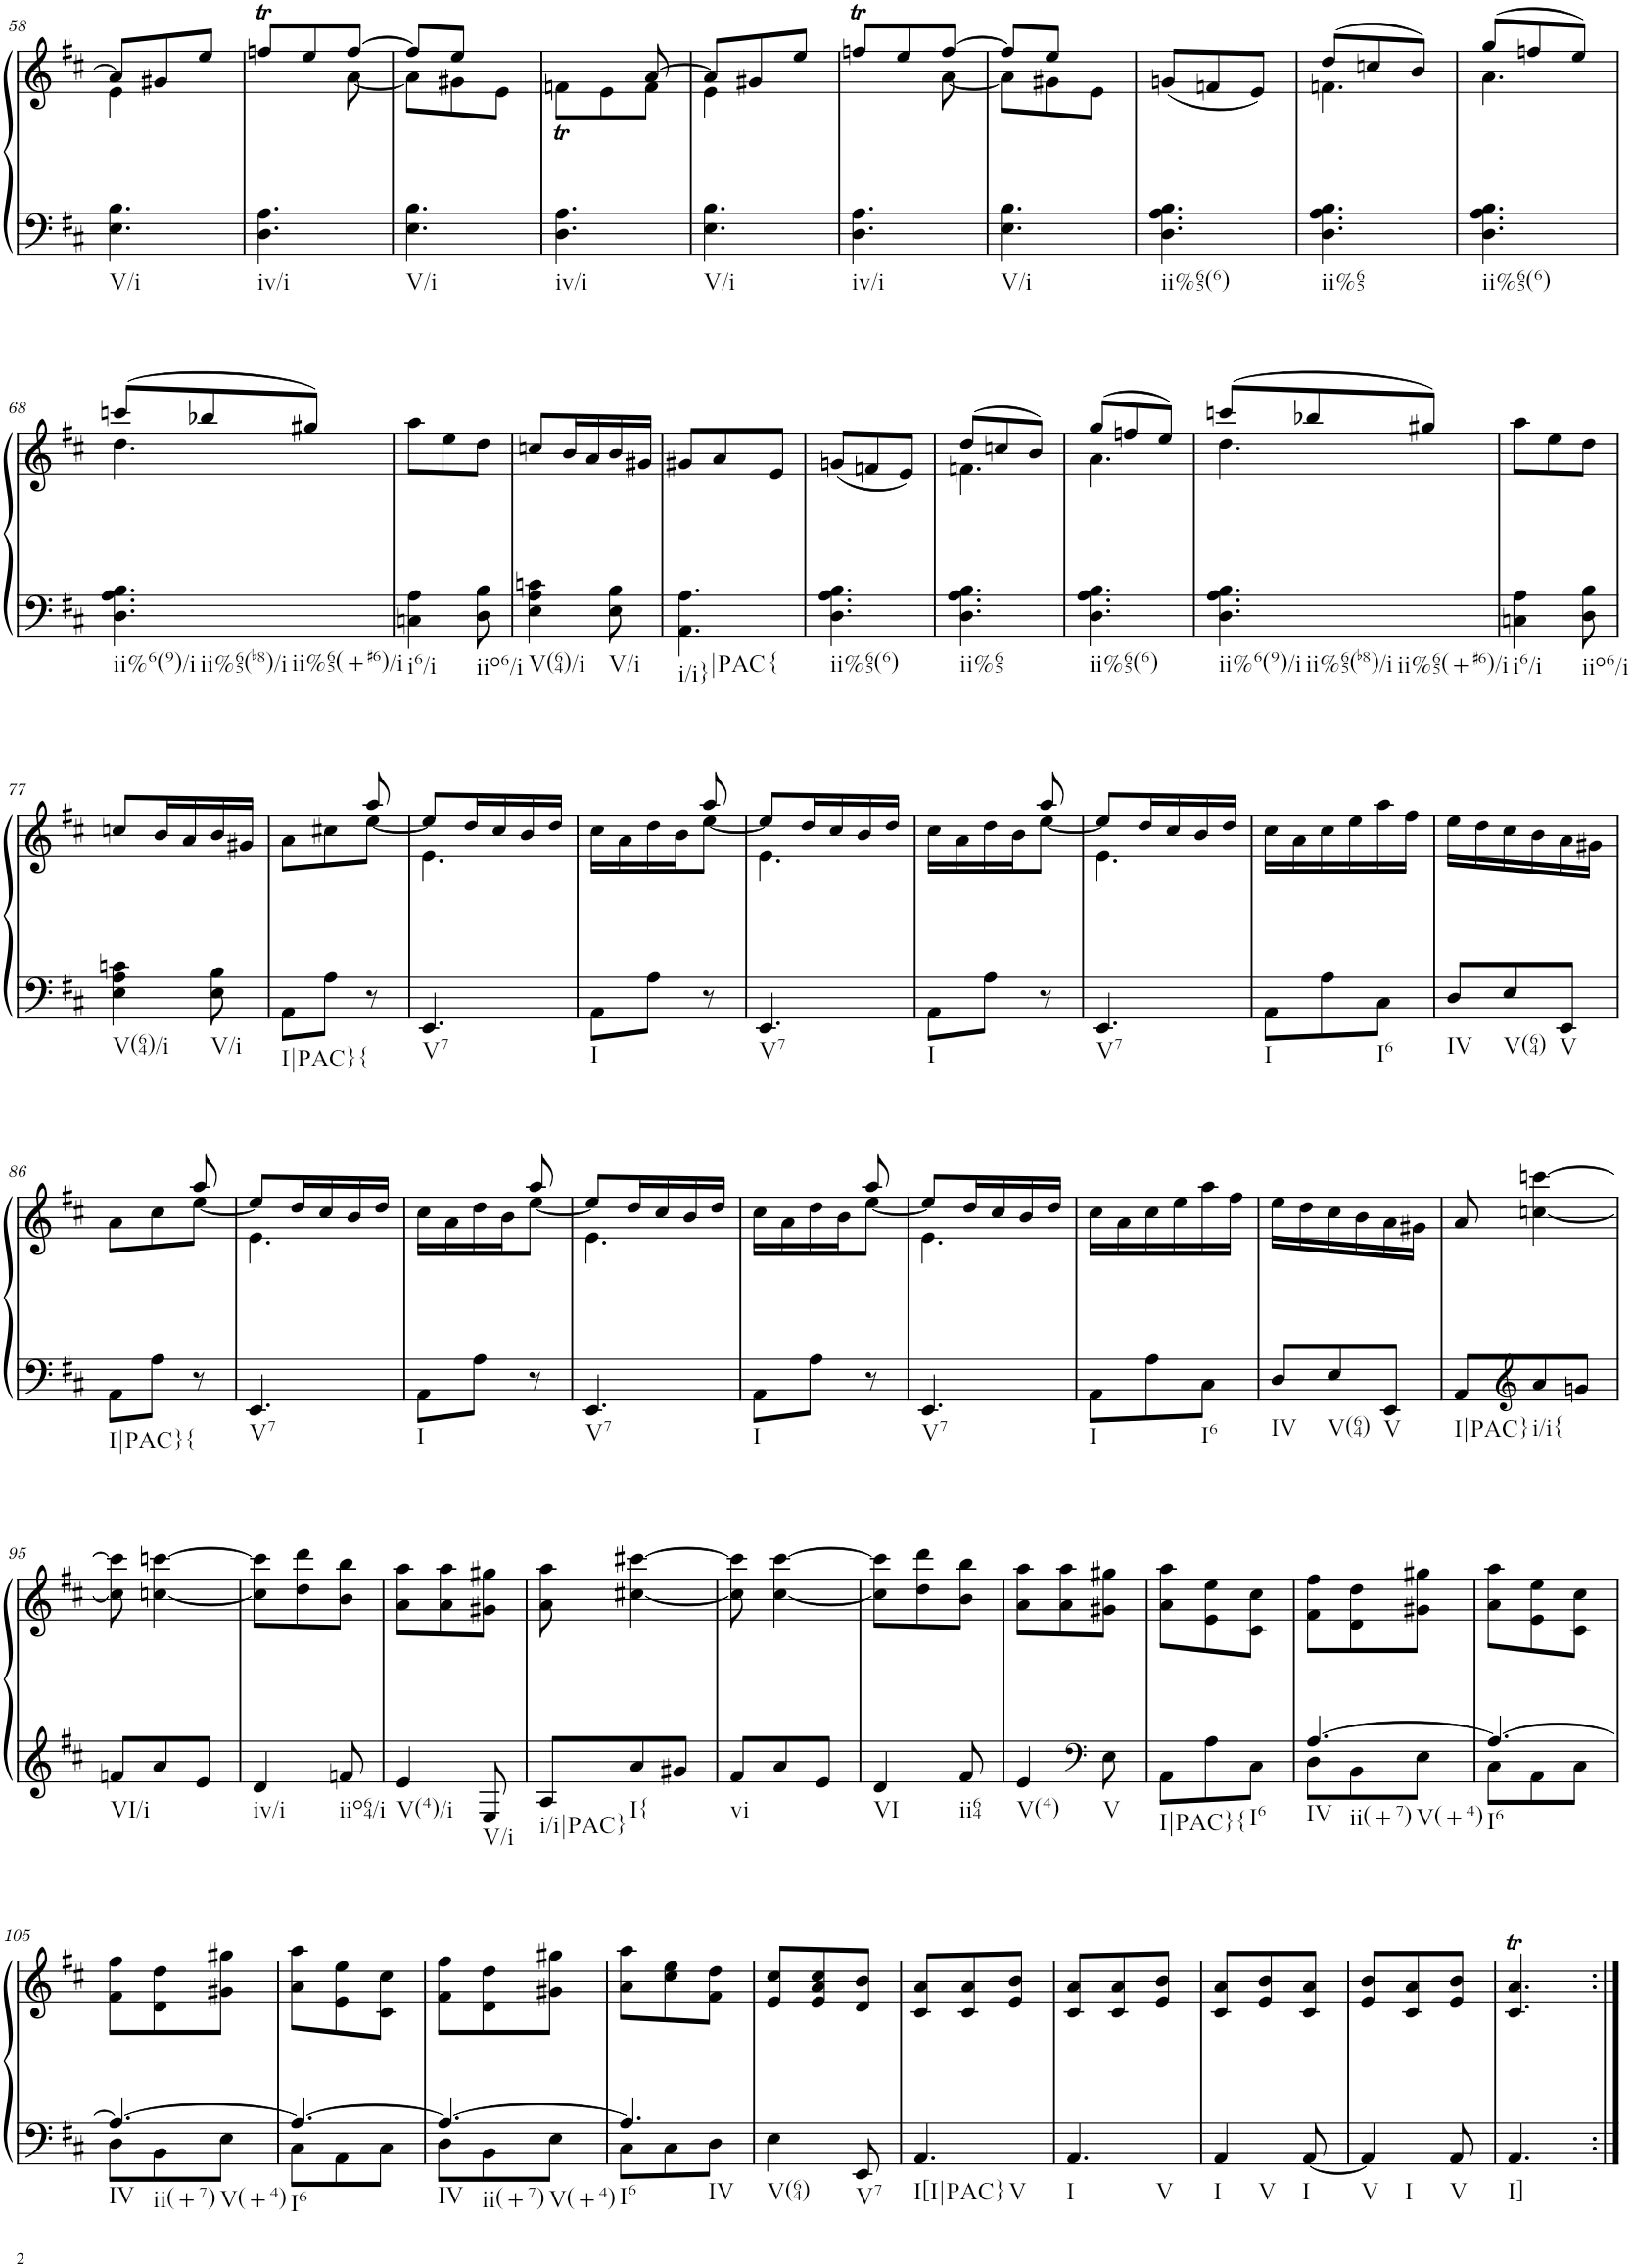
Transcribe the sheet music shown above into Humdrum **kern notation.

**kern	**kern
*part1	*part1
*staff2	*staff1
*I"Piano	*
*I'Pno.	*
!!LO:PB:g=z
*clefF4	*clefG2
*k[f#c#]	*k[f#c#]
*M3/8	*M3/8
=58	=58
*	*^
!LO:TX:b:t=V/i	!	!
4.E\ 4.B\	8a/L]	4e\
.	8g#X/	.
.	8ee/J	8ryy
=59	=59	=59
!LO:TX:b:t=iv/i	!	!
4.D\ 4.A\	8ffnT/L	4ryy
.	8ee/	.
.	[8ff/J	[8a\
=60	=60	=60
!LO:TX:b:t=V/i	!	!
4.E\ 4.B\	8ff/L]	8a\L]
.	8ee/J	8g#X\
.	8ryy	8e\J
=61	=61	=61
!LO:TX:b:t=iv/i	!	!
4.D\ 4.A\	4ryy	8fnT\L
.	.	8e\
.	[8a/	8f\J
=62	=62	=62
!LO:TX:b:t=V/i	!	!
4.E\ 4.B\	8a/L]	4e\
.	8g#X/	.
.	8ee/J	8ryy
=63	=63	=63
!LO:TX:b:t=iv/i	!	!
4.D\ 4.A\	8ffnT/L	4ryy
.	8ee/	.
.	[8ff/J	[8a\
=64	=64	=64
!LO:TX:b:t=V/i	!	!
4.E\ 4.B\	8ff/L]	8a\L]
.	8ee/J	8g#X\
.	8ryy	8e\J
=65	=65	=65
!LO:TX:b:t=ii%65(6)	!	!
*	*v	*v
4.D\ 4.A\ 4.B\	(8gn/L
.	8fn/
.	8e/J)
=66	=66
*	*^
!LO:TX:b:t=ii%65	!	!
4.D\ 4.A\ 4.B\	(8dd/L	4.fn\
.	8ccn/	.
.	8b/J)	.
=67	=67	=67
!LO:TX:b:t=ii%65(6)	!	!
4.D\ 4.A\ 4.B\	(8gg/L	4.a\
.	8ffn/	.
.	8ee/J)	.
!!LO:LB:g=z	!!
=68	=68	=68
!LO:TX:b:t=ii%6(9)/i	!	!
!LO:TX:b:t=ii%65(b8)/i	!	!
!LO:TX:b:t=ii%65(+#6)/i	!	!
4.D\ 4.A\ 4.B\	(8cccn/L	4.dd\
.	8bb-X/	.
.	8gg#X/J)	.
*	*v	*v
=69	=69
!LO:TX:b:t=i6/i	!
4Cn\ 4A\	8aa\L
.	8ee\
!LO:TX:b:t=iio6/i	!
8D\ 8B\	8dd\J
=70	=70
!LO:TX:b:t=V(64)/i	!
4E\ 4A\ 4cn\	8ccn/L
.	16b/L
.	16a/
!LO:TX:b:t=V/i	!
8E\ 8B\	16b/
.	16g#X/JJ
=71	=71
!LO:TX:b:t=i/i}	!
!LO:TX:b:t=|PAC	!
!LO:TX:b:t={	!
4.AA\ 4.A\	8g#X/L
.	8a/
.	8e/J
=72	=72
!LO:TX:b:t=ii%65(6)	!
4.D\ 4.A\ 4.B\	(8gn/L
.	8fn/
.	8e/J)
=73	=73
*	*^
!LO:TX:b:t=ii%65	!	!
4.D\ 4.A\ 4.B\	(8dd/L	4.fn\
.	8ccn/	.
.	8b/J)	.
=74	=74	=74
!LO:TX:b:t=ii%65(6)	!	!
4.D\ 4.A\ 4.B\	(8gg/L	4.a\
.	8ffn/	.
.	8ee/J)	.
=75	=75	=75
!LO:TX:b:t=ii%6(9)/i	!	!
!LO:TX:b:t=ii%65(b8)/i	!	!
!LO:TX:b:t=ii%65(+#6)/i	!	!
4.D\ 4.A\ 4.B\	(8cccn/L	4.dd\
.	8bb-X/	.
.	8gg#X/J)	.
*	*v	*v
=76	=76
!LO:TX:b:t=i6/i	!
4Cn\ 4A\	8aa\L
.	8ee\
!LO:TX:b:t=iio6/i	!
8D\ 8B\	8dd\J
!!LO:LB:g=z
=77	=77
!LO:TX:b:t=V(64)/i	!
4E\ 4A\ 4cn\	8ccn/L
.	16b/L
.	16a/
!LO:TX:b:t=V/i	!
8E\ 8B\	16b/
.	16g#X/JJ
=78	=78
*	*^
!LO:TX:b:t=I|PAC}{	!	!
8AA\L	4ryy	8a\L
8A\J	.	8cc#X\
8r	8aa/	[8ee\J
=79	=79	=79
!LO:TX:b:t=V7	!	!
4.EE/	8ee/L]	4.e\
.	16dd/L	.
.	16cc#/	.
.	16b/	.
.	16dd/JJ	.
=80	=80	=80
!LO:TX:b:t=I	!	!
8AA\L	4ryy	16cc#\LL
.	.	16a\
8A\J	.	16dd\
.	.	16b\J
8r	8aa/	[8ee\J
=81	=81	=81
!LO:TX:b:t=V7	!	!
4.EE/	8ee/L]	4.e\
.	16dd/L	.
.	16cc#/	.
.	16b/	.
.	16dd/JJ	.
=82	=82	=82
!LO:TX:b:t=I	!	!
8AA\L	4ryy	16cc#\LL
.	.	16a\
8A\J	.	16dd\
.	.	16b\J
8r	8aa/	[8ee\J
=83	=83	=83
!LO:TX:b:t=V7	!	!
4.EE/	8ee/L]	4.e\
.	16dd/L	.
.	16cc#/	.
.	16b/	.
.	16dd/JJ	.
*	*v	*v
=84	=84
!LO:TX:b:t=I	!
8AA\L	16cc#\LL
.	16a\
8A\	16cc#\
.	16ee\
!LO:TX:b:t=I6	!
8C#\J	16aa\
.	16ff#\JJ
=85	=85
!LO:TX:b:t=IV	!
8D/L	16ee\LL
.	16dd\
!LO:TX:b:t=V(64)	!
8E/	16cc#\
.	16b\
!LO:TX:b:t=V	!
8EE/J	16a\
.	16g#X\JJ
!!LO:LB:g=z
=86	=86
*	*^
!LO:TX:b:t=I|PAC}{	!	!
8AA\L	4ryy	8a\L
8A\J	.	8cc#\
8r	8aa/	[8ee\J
=87	=87	=87
!LO:TX:b:t=V7	!	!
4.EE/	8ee/L]	4.e\
.	16dd/L	.
.	16cc#/	.
.	16b/	.
.	16dd/JJ	.
=88	=88	=88
!LO:TX:b:t=I	!	!
8AA\L	4ryy	16cc#\LL
.	.	16a\
8A\J	.	16dd\
.	.	16b\J
8r	8aa/	[8ee\J
=89	=89	=89
!LO:TX:b:t=V7	!	!
4.EE/	8ee/L]	4.e\
.	16dd/L	.
.	16cc#/	.
.	16b/	.
.	16dd/JJ	.
=90	=90	=90
!LO:TX:b:t=I	!	!
8AA\L	4ryy	16cc#\LL
.	.	16a\
8A\J	.	16dd\
.	.	16b\J
8r	8aa/	[8ee\J
=91	=91	=91
!LO:TX:b:t=V7	!	!
4.EE/	8ee/L]	4.e\
.	16dd/L	.
.	16cc#/	.
.	16b/	.
.	16dd/JJ	.
*	*v	*v
=92	=92
!LO:TX:b:t=I	!
8AA\L	16cc#\LL
.	16a\
8A\	16cc#\
.	16ee\
!LO:TX:b:t=I6	!
8C#\J	16aa\
.	16ff#\JJ
=93	=93
!LO:TX:b:t=IV	!
8D/L	16ee\LL
.	16dd\
!LO:TX:b:t=V(64)	!
8E/	16cc#\
.	16b\
!LO:TX:b:t=V	!
8EE/J	16a\
.	16g#X\JJ
=94	=94
!LO:TX:b:t=I|PAC}	!
8AA/L	8a/
*clefG2	*
!LO:TX:b:t=i/i{	!
8a/	[4ccn\ [4cccn\
8gn/J	.
!!LO:LB:g=z
=95	=95
!LO:TX:b:t=VI/i	!
8fn/L	8cc\] 8ccc\]
8a/	[4ccn\ [4cccn\
8e/J	.
=96	=96
!LO:TX:b:t=iv/i	!
4d/	8cc\] 8ccc\]L
.	8dd\ 8ddd\
!LO:TX:b:t=iio64/i	!
8fn/	8b\ 8bb\J
=97	=97
!LO:TX:b:t=V(4)/i	!
4e/	8a\ 8aa\L
.	8a\ 8aa\
!LO:TX:b:t=V/i	!
8E/	8g#X\ 8gg#X\J
=98	=98
!LO:TX:b:t=i/i|PAC}	!
8A/L	8a\ 8aa\
!LO:TX:b:t=I{	!
8a/	[4cc#X\ [4ccc#X\
8g#X/J	.
=99	=99
!LO:TX:b:t=vi	!
8f#/L	8cc#\] 8ccc#\]
8a/	[4cc#\ [4ccc#\
8e/J	.
=100	=100
!LO:TX:b:t=VI	!
4d/	8cc#\] 8ccc#\]L
.	8dd\ 8ddd\
!LO:TX:b:t=ii64	!
8f#/	8b\ 8bb\J
=101	=101
!LO:TX:b:t=V(4)	!
4e/	8a\ 8aa\L
.	8a\ 8aa\
*clefF4	*
!LO:TX:b:t=V	!
8E\	8g#X\ 8gg#X\J
=102	=102
!LO:TX:b:t=I|PAC}{	!
8AA\L	8a\ 8aa\L
8A\	8e\ 8ee\
!LO:TX:b:t=I6	!
8C#\J	8c#\ 8cc#\J
=103	=103
*^	*
!LO:TX:b:t=IV	!	!
!LO:TX:b:t=ii(+7)	!	!
!LO:TX:b:t=V(+4)	!	!
[4.A/	8D\L	8f#\ 8ff#\L
.	8BB\	8d\ 8dd\
.	8E\J	8g#X\ 8gg#X\J
=104	=104	=104
!LO:TX:b:t=I6	!	!
4.A/_	8C#\L	8a\ 8aa\L
.	8AA\	8e\ 8ee\
.	8C#\J	8c#\ 8cc#\J
!!LO:LB:g=z
=105	=105	=105
!LO:TX:b:t=IV	!	!
!LO:TX:b:t=ii(+7)	!	!
!LO:TX:b:t=V(+4)	!	!
4.A/_	8D\L	8f#\ 8ff#\L
.	8BB\	8d\ 8dd\
.	8E\J	8g#X\ 8gg#X\J
=106	=106	=106
!LO:TX:b:t=I6	!	!
4.A/_	8C#\L	8a\ 8aa\L
.	8AA\	8e\ 8ee\
.	8C#\J	8c#\ 8cc#\J
=107	=107	=107
!LO:TX:b:t=IV	!	!
!LO:TX:b:t=ii(+7)	!	!
!LO:TX:b:t=V(+4)	!	!
4.A/_	8D\L	8f#\ 8ff#\L
.	8BB\	8d\ 8dd\
.	8E\J	8g#X\ 8gg#X\J
=108	=108	=108
!LO:TX:b:t=I6	!	!
!LO:TX:b:t=IV	!	!
4.A/]	8C#\L	8a\ 8aa\L
.	8C#\	8cc#\ 8ee\
.	8D\J	8f#\ 8dd\J
=109	=109	=109
!LO:TX:b:t=V(64)	!	!
*v	*v	*
4E\	8e/ 8cc#/L
.	8e/ 8a/ 8cc#/
!LO:TX:b:t=V7	!
8EE/	8d/ 8b/J
=110	=110
!LO:TX:b:t=I[I|PAC}	!
!LO:TX:b:t=V	!
4.AA/	8c#/ 8a/L
.	8c#/ 8a/
.	8e/ 8b/J
=111	=111
!LO:TX:b:t=I	!
!LO:TX:b:t=V	!
4.AA/	8c#/ 8a/L
.	8c#/ 8a/
.	8e/ 8b/J
=112	=112
!LO:TX:b:t=I	!
!LO:TX:b:t=V	!
4AA/	8c#/ 8a/L
.	8e/ 8b/
!LO:TX:b:t=I	!
[8AA/	8c#/ 8a/J
=113	=113
!LO:TX:b:t=V	!
!LO:TX:b:t=I	!
4AA/]	8e/ 8b/L
.	8c#/ 8a/
!LO:TX:b:t=V	!
8AA/	8e/ 8b/J
=114	=114
!LO:TX:b:t=I]	!
4.AA/	4.c#/T 4.a/T
=:|!	=:|!
*-	*-
